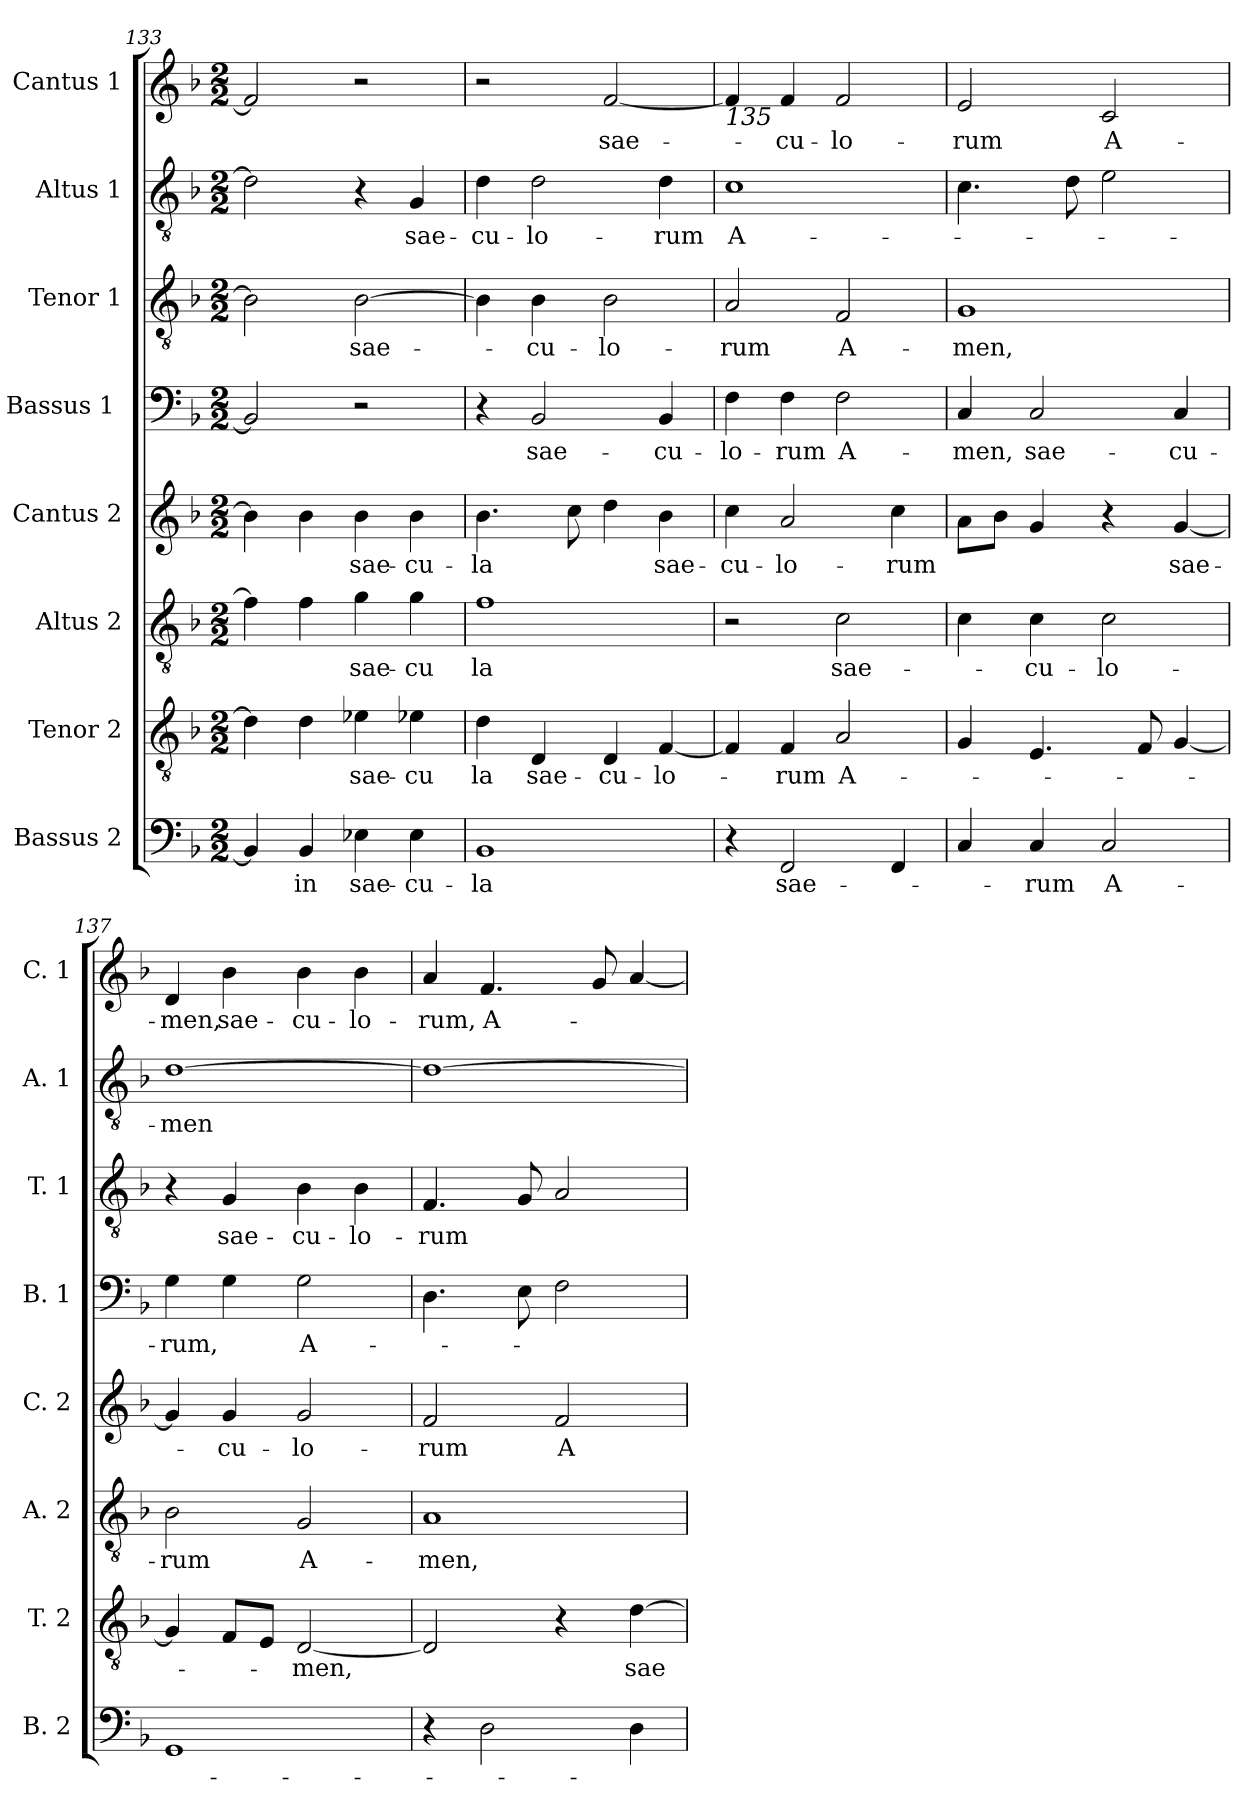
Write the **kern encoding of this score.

**kern	**text	**kern	**text	**kern	**text	**kern	**text	**kern	**text	**kern	**text	**kern	**text	**kern	**text
*part8	*part8	*part7	*part7	*part6	*part6	*part5	*part5	*part4	*part4	*part3	*part3	*part2	*part2	*part1	*part1
*staff8	*staff8	*staff7	*staff7	*staff6	*staff6	*staff5	*staff5	*staff4	*staff4	*staff3	*staff3	*staff2	*staff2	*staff1	*staff1
*I"Bassus 2	*	*I"Tenor 2	*	*I"Altus 2	*	*I"Cantus 2	*	*I"Bassus 1 	*	*I"Tenor 1	*	*I"Altus 1	*	*I"Cantus 1	*
*I'B. 2	*	*I'T. 2	*	*I'A. 2	*	*I'C. 2	*	*I'B. 1	*	*I'T. 1	*	*I'A. 1	*	*I'C. 1	*
*clefF4	*	*clefGv2	*	*clefGv2	*	*clefG2	*	*clefF4	*	*clefGv2	*	*clefGv2	*	*clefG2	*
*k[b-]	*	*k[b-]	*	*k[b-]	*	*k[b-]	*	*k[b-]	*	*k[b-]	*	*k[b-]	*	*k[b-]	*
*F:	*	*F:	*	*F:	*	*F:	*	*F:	*	*F:	*	*F:	*	*F:	*
*M2/2	*	*M2/2	*	*M2/2	*	*M2/2	*	*M2/2	*	*M2/2	*	*M2/2	*	*M2/2	*
=133	=133	=133	=133	=133	=133	=133	=133	=133	=133	=133	=133	=133	=133	=133	=133
4BB-/]	.	4d\]	.	4f\]	.	4b-\]	.	2BB-/]	.	2B-\]	.	2d\]	.	2f/]	.
4BB-/	in	4d\	.	4f\	.	4b-\	.	.	.	.	.	.	.	.	.
4E-X\	sae-	4e-X\	sae-	4g\	sae-	4b-\	sae-	2r	.	[2B-\	sae-	4r	.	2r	.
4E-\	cu-	4e-X\	cu	4g\	cu	4b-\	cu-	.	.	.	.	4G/	sae-	.	.
=134	=134	=134	=134	=134	=134	=134	=134	=134	=134	=134	=134	=134	=134	=134	=134
1BB-	la	4d\	la	1f	la	4.b-\	la	4r	.	4B-\]	.	4d\	cu-	2r	.
.	.	4D/	sae-	.	.	.	.	2BB-/	sae-	4B-\	cu-	2d\	lo-	.	.
.	.	.	.	.	.	8cc\	.	.	.	.	.	.	.	.	.
.	.	4D/	cu-	.	.	4dd\	.	.	.	2B-\	lo-	.	.	[2f/	sae-
.	.	[4F/	lo-	.	.	4b-\	sae-	4BB-/	cu-	.	.	4d\	rum	.	.
=135	=135	=135	=135	=135	=135	=135	=135	=135	=135	=135	=135	=135	=135	=135	=135
!	!	!	!	!	!	!	!	!	!	!	!	!	!	!LO:TX:b:i:t=135	!
4r	.	4F/]	.	2r	.	4cc\	cu-	4F\	lo-	2A/	rum	1c	A-	4f/]	.
2FF/	sae-	4F/	rum	.	.	2a/	lo-	4F\	rum	.	.	.	.	4f/	cu-
.	.	2A/	A-	2c\	sae-	.	.	2F\	A-	2F/	A-	.	.	2f/	lo-
4FF/	.	.	.	.	.	4cc\	rum	.	.	.	.	.	.	.	.
=136	=136	=136	=136	=136	=136	=136	=136	=136	=136	=136	=136	=136	=136	=136	=136
4C/	.	4G/	.	4c\	.	8a\L	.	4C/	men,	1G	men,	4.c\	.	2e/	rum
.	.	.	.	.	.	8b-\J	.	.	.	.	.	.	.	.	.
4C/	rum	4.E/	.	4c\	cu-	4g/	.	2C/	sae-	.	.	.	.	.	.
.	.	.	.	.	.	.	.	.	.	.	.	8d\	.	.	.
2C/	A-	.	.	2c\	lo-	4r	.	.	.	.	.	2e\	.	2c/	A-
.	.	8F/	.	.	.	.	.	.	.	.	.	.	.	.	.
.	.	[4G/	.	.	.	[4g/	sae-	4C/	cu-	.	.	.	.	.	.
=137	=137	=137	=137	=137	=137	=137	=137	=137	=137	=137	=137	=137	=137	=137	=137
1GG	.	4G/]	.	2B-\	rum	4g/]	.	4G\	rum,	4r	.	[1d	men	4d/	men,
.	.	8F/L	.	.	.	4g/	cu-	4G\	.	4G/	sae-	.	.	4b-\	sae-
.	.	8E/J	.	.	.	.	.	.	.	.	.	.	.	.	.
.	.	[2D/	men,	2G/	A-	2g/	lo-	2G\	A-	4B-\	cu-	.	.	4b-\	cu-
.	.	.	.	.	.	.	.	.	.	4B-\	lo­-	.	.	4b-\	lo-
=138	=138	=138	=138	=138	=138	=138	=138	=138	=138	=138	=138	=138	=138	=138	=138
4r	.	2D/]	.	1A	men,	2f/	rum	4.D\	.	4.F/	rum	1d_	.	4a/	rum,
2D\	.	.	.	.	.	.	.	.	.	.	.	.	.	4.f/	A-
.	.	.	.	.	.	.	.	8E\	.	8G/	.	.	.	.	.
.	.	4r	.	.	.	2f/	A-	2F\	.	2A/	.	.	.	.	.
.	.	.	.	.	.	.	.	.	.	.	.	.	.	8g/	.
4D\	.	[4d\	sae-	.	.	.	.	.	.	.	.	.	.	[4a/	.
=	=	=	=	=	=	=	=	=	=	=	=	=	=	=	=
*-	*-	*-	*-	*-	*-	*-	*-	*-	*-	*-	*-	*-	*-	*-	*-
